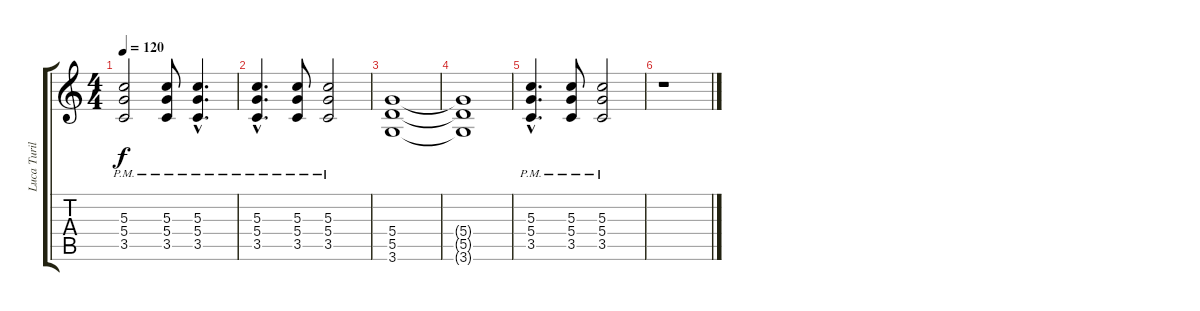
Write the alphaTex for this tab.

\track ("Luca Turilli - Rhythm Guitar" "Luca Turil") {instrument overdrivenguitar}
\staff {score tabs}
\tuning (E4 B3 G3 D3 A2 E2) {hide}
\ts (4 4)
\tempo 120
\clef g2
\ks c
(5.3{pm} 5.4{pm} 3.5{pm}).2{dy f} (5.3{pm} 5.4{pm} 3.5{pm}).8 (5.3{hac pm} 5.4{hac pm} 3.5{hac pm}).4{d} |
(5.3{hac pm} 5.4{hac pm} 3.5{hac pm}).4{d} (5.3{pm} 5.4{pm} 3.5{pm}).8 (5.3{pm} 5.4{pm} 3.5{pm}).2 |
(5.4 5.5 3.6).1 |
(5.4{t} 5.5{t} 3.6{t}).1 |
(5.3{hac pm} 5.4{hac pm} 3.5{hac pm}).4{d} (5.3{pm} 5.4{pm} 3.5{pm}).8 (5.3{pm} 5.4{pm} 3.5{pm}).2 |
r.1
